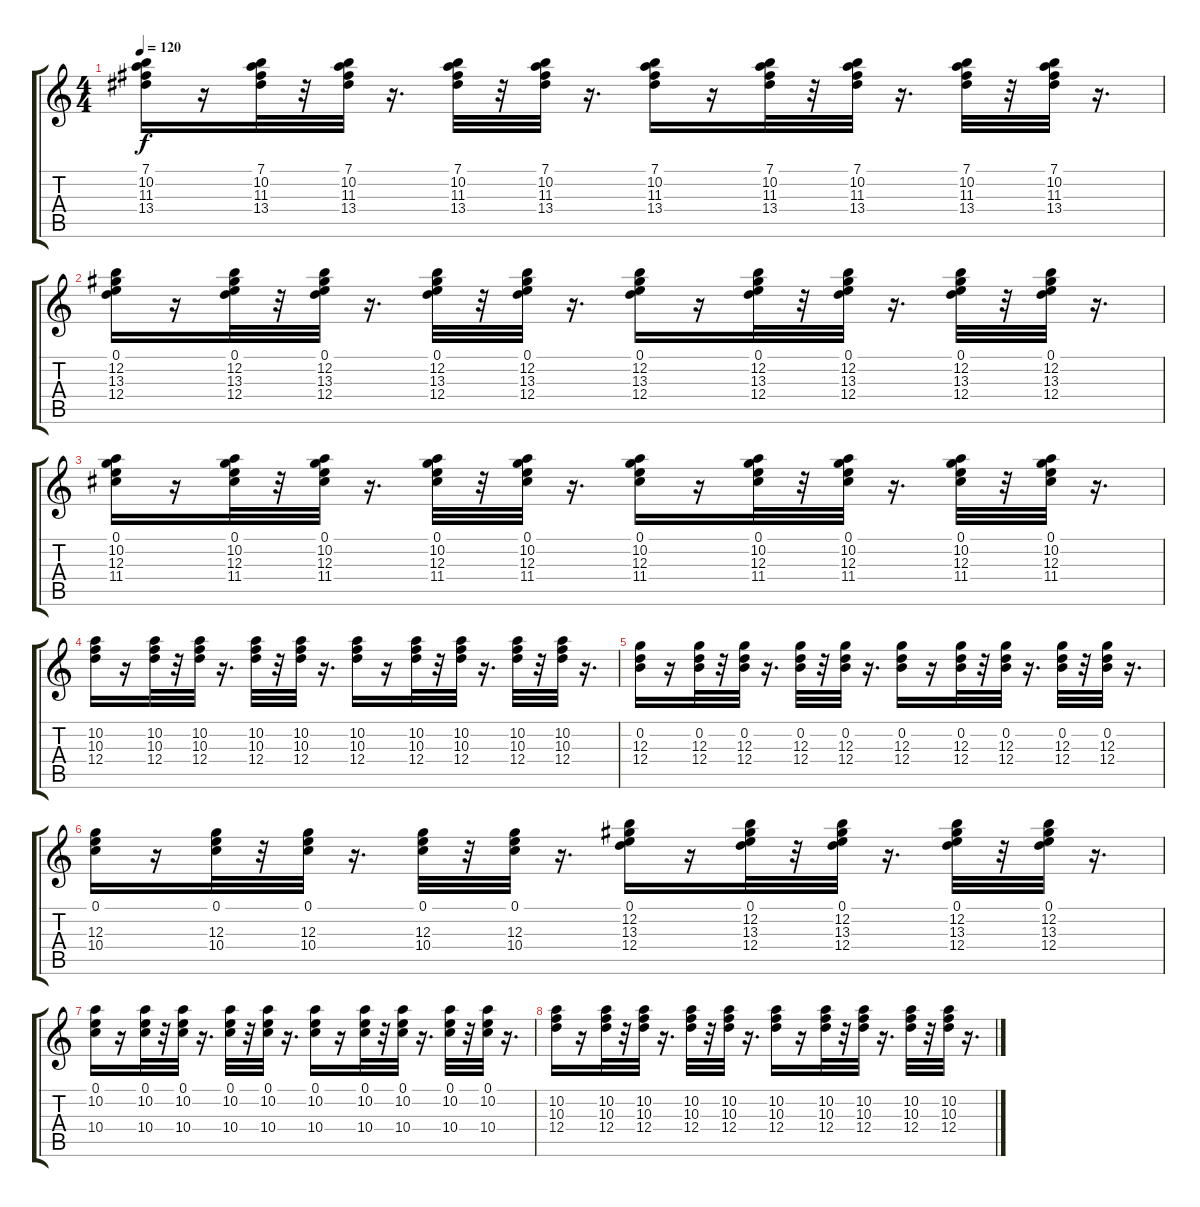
\track "" {instrument electricguitarjazz}
\staff {score tabs}
\tuning (E4 B3 G3 D3 A2 E2) {hide}
\ts (4 4)
\tempo 120
\clef g2
\ks c
(7.1 10.2 11.3 13.4).16{dy f} r.16 (7.1 10.2 11.3 13.4).32 r.32 (7.1 10.2 11.3 13.4).32 r.16{d} (7.1 10.2 11.3 13.4).32 r.32 (7.1 10.2 11.3 13.4).32 r.16{d} (7.1 10.2 11.3 13.4).16 r.16 (7.1 10.2 11.3 13.4).32 r.32 (7.1 10.2 11.3 13.4).32 r.16{d} (7.1 10.2 11.3 13.4).32 r.32 (7.1 10.2 11.3 13.4).32 r.16{d} |
(0.1 12.2 13.3 12.4).16 r.16 (0.1 12.2 13.3 12.4).32 r.32 (0.1 12.2 13.3 12.4).32 r.16{d} (0.1 12.2 13.3 12.4).32 r.32 (0.1 12.2 13.3 12.4).32 r.16{d} (0.1 12.2 13.3 12.4).16 r.16 (0.1 12.2 13.3 12.4).32 r.32 (0.1 12.2 13.3 12.4).32 r.16{d} (0.1 12.2 13.3 12.4).32 r.32 (0.1 12.2 13.3 12.4).32 r.16{d} |
(0.1 10.2 12.3 11.4).16 r.16 (0.1 10.2 12.3 11.4).32 r.32 (0.1 10.2 12.3 11.4).32 r.16{d} (0.1 10.2 12.3 11.4).32 r.32 (0.1 10.2 12.3 11.4).32 r.16{d} (0.1 10.2 12.3 11.4).16 r.16 (0.1 10.2 12.3 11.4).32 r.32 (0.1 10.2 12.3 11.4).32 r.16{d} (0.1 10.2 12.3 11.4).32 r.32 (0.1 10.2 12.3 11.4).32 r.16{d} |
(10.2 10.3 12.4).16 r.16 (10.2 10.3 12.4).32 r.32 (10.2 10.3 12.4).32 r.16{d} (10.2 10.3 12.4).32 r.32 (10.2 10.3 12.4).32 r.16{d} (10.2 10.3 12.4).16 r.16 (10.2 10.3 12.4).32 r.32 (10.2 10.3 12.4).32 r.16{d} (10.2 10.3 12.4).32 r.32 (10.2 10.3 12.4).32 r.16{d} |
(0.2 12.3 12.4).16 r.16 (0.2 12.3 12.4).32 r.32 (0.2 12.3 12.4).32 r.16{d} (0.2 12.3 12.4).32 r.32 (0.2 12.3 12.4).32 r.16{d} (0.2 12.3 12.4).16 r.16 (0.2 12.3 12.4).32 r.32 (0.2 12.3 12.4).32 r.16{d} (0.2 12.3 12.4).32 r.32 (0.2 12.3 12.4).32 r.16{d} |
(0.1 12.3 10.4).16 r.16 (0.1 12.3 10.4).32 r.32 (0.1 12.3 10.4).32 r.16{d} (0.1 12.3 10.4).32 r.32 (0.1 12.3 10.4).32 r.16{d} (0.1 12.2 13.3 12.4).16 r.16 (0.1 12.2 13.3 12.4).32 r.32 (0.1 12.2 13.3 12.4).32 r.16{d} (0.1 12.2 13.3 12.4).32 r.32 (0.1 12.2 13.3 12.4).32 r.16{d} |
(0.1 10.2 10.4).16 r.16 (0.1 10.2 10.4).32 r.32 (0.1 10.2 10.4).32 r.16{d} (0.1 10.2 10.4).32 r.32 (0.1 10.2 10.4).32 r.16{d} (0.1 10.2 10.4).16 r.16 (0.1 10.2 10.4).32 r.32 (0.1 10.2 10.4).32 r.16{d} (0.1 10.2 10.4).32 r.32 (0.1 10.2 10.4).32 r.16{d} |
(10.2 10.3 12.4).16 r.16 (10.2 10.3 12.4).32 r.32 (10.2 10.3 12.4).32 r.16{d} (10.2 10.3 12.4).32 r.32 (10.2 10.3 12.4).32 r.16{d} (10.2 10.3 12.4).16 r.16 (10.2 10.3 12.4).32 r.32 (10.2 10.3 12.4).32 r.16{d} (10.2 10.3 12.4).32 r.32 (10.2 10.3 12.4).32 r.16{d}
